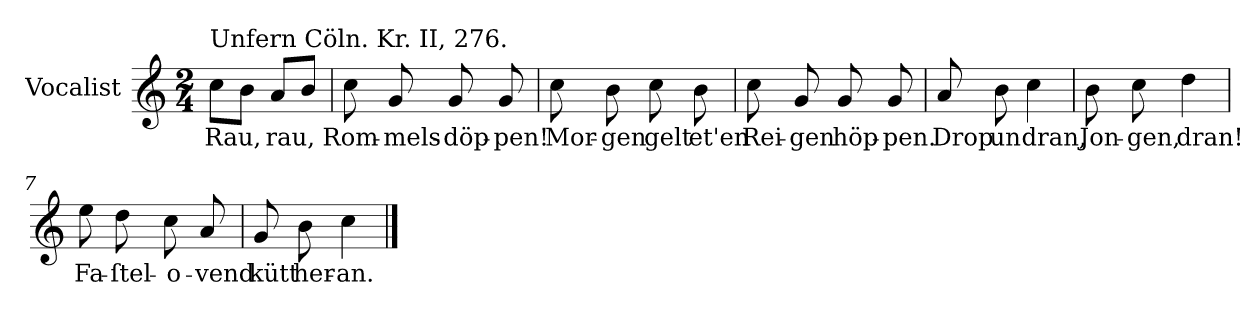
**kern	**text
*part1	*part1
*staff1	*staff1
*I"Vocalist	*
*k[]	*
*C:	*
*M2/4	*
=1	=1
!LO:TX:a:t=Unfern Cöln. Kr. II, 276.	!
8ccL	Rau,
8bJ	.
8aL	rau,
8bJ	.
=2	=2
8cc	Rom-
8g	-mels-
8g	-döp-
8g	-pen!
=3	=3
8cc	Mor-
8b	-gen
8cc	gelt
8b	et'en
=4	=4
8cc	Rei-
8g	-gen
8g	höp-
8g	-pen.
=5	=5
8a	Drop
8b	un
4cc	dran,
=6	=6
8b	Jon-
8cc	-gen,
4dd	dran!
=7	=7
8ee	Fa-
8dd	-ſtel-
8cc	-o-
8a	-vend
=8	=8
8g	kütt
8b	her-
4cc	-an.
==	==
*-	*-
